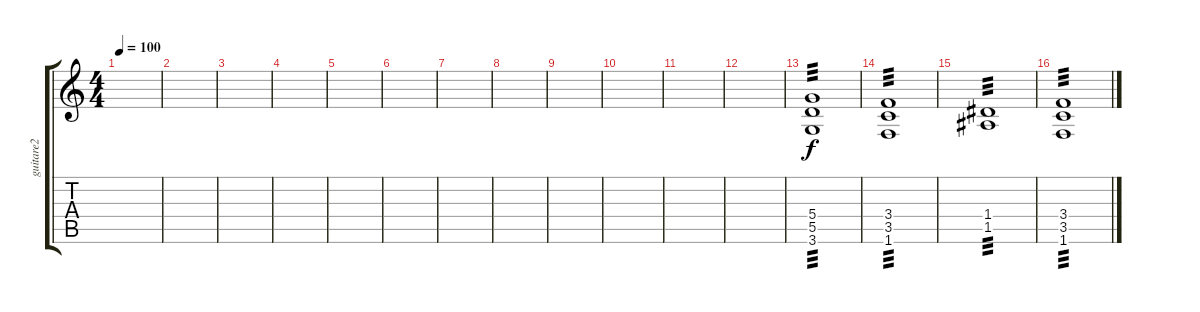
\track ("guitare2" "guitare2") {instrument distortionguitar}
\staff {score tabs}
\tuning (E4 B3 G3 D3 A2 E2) {hide}
\ts (4 4)
\tempo 100
\clef g2
\ks c
|
|
|
|
|
|
|
|
|
|
|
|
(5.4 5.5 3.6).1{tp 3} |
(3.4 3.5 1.6).1{tp 3} |
(1.4 1.5).1{tp 3} |
(3.4 3.5 1.6).1{tp 3}
